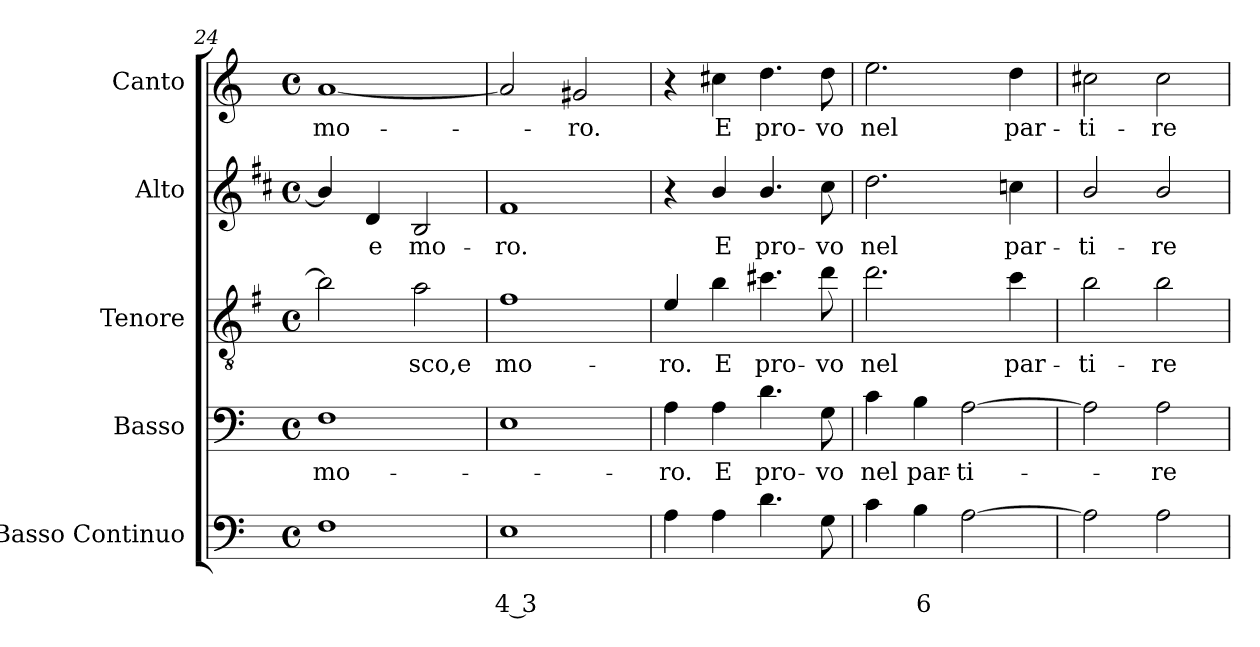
**kern	**text	**text	**kern	**text	**kern	**text	**kern	**text	**kern	**text
*part5	*part5	*part5	*part4	*part4	*part3	*part3	*part2	*part2	*part1	*part1
*staff5	*staff5	*staff5	*staff4	*staff4	*staff3	*staff3	*staff2	*staff2	*staff1	*staff1
*I"Basso Continuo	*	*	*I"Basso	*	*I"Tenore	*	*I"Alto	*	*I"Canto	*
*I'BC	*	*	*I'B	*	*I'T	*	*I'A	*	*I'C	*
!!LO:LB:g=z
*clefF4	*	*	*clefF4	*	*clefGv2	*	*clefG2	*	*clefG2	*
*	*	*	*	*	*ITrd4c7	*	*ITrd1c2	*	*	*
*k[]	*	*	*k[]	*	*k[]	*	*k[]	*	*k[]	*
*C:	*	*	*C:	*	*C:	*	*C:	*	*C:	*
*M4/4	*	*	*M4/4	*	*M4/4	*	*M4/4	*	*M4/4	*
*met(c)	*	*	*met(c)	*	*met(c)	*	*met(c)	*	*met(c)	*
=24	=24	=24	=24	=24	=24	=24	=24	=24	=24	=24
!	!	!	!	!LO:LY:b	!	!	!	!	!	!
!	!	!	!	!	!	!	!	!	!	!LO:LY:b
1F	.	.	1F	mo-	2e\]	.	4a/]	.	[1a	mo-
!	!	!	!	!	!	!	!	!LO:LY:b	!	!
.	.	.	.	.	.	.	4c/	e	.	.
!	!	!	!	!	!	!LO:LY:b	!	!	!	!
!	!	!	!	!	!	!	!	!LO:LY:b	!	!
.	.	.	.	.	2d\	-sco,e	2A/	mo-	.	.
=25	=25	=25	=25	=25	=25	=25	=25	=25	=25	=25
!	!	!LO:LY:b	!	!	!	!	!	!	!	!
!	!	!	!	!	!	!LO:LY:b	!	!	!	!
!	!	!	!	!	!	!	!	!LO:LY:b	!	!
1E	.	4 3	1E	.	1B	mo-	1e	-ro.	2a/]	.
!	!	!	!	!	!	!	!	!	!	!LO:LY:b
.	.	.	.	.	.	.	.	.	2g#X/	-ro.
=26	=26	=26	=26	=26	=26	=26	=26	=26	=26	=26
!	!	!	!	!LO:LY:b	!	!	!	!	!	!
!	!	!	!	!	!	!LO:LY:b	!	!	!	!
4A\	.	.	4A\	-ro.	4A/	-ro.	4r	.	4r	.
!	!	!	!	!LO:LY:b	!	!	!	!	!	!
!	!	!	!	!	!	!LO:LY:b	!	!	!	!
!	!	!	!	!	!	!	!	!LO:LY:b	!	!
!	!	!	!	!	!	!	!	!	!	!LO:LY:b
4A\	.	.	4A\	E	4e\	E	4a/	E	4cc#X\	E
!	!	!	!	!LO:LY:b	!	!	!	!	!	!
!	!	!	!	!	!	!LO:LY:b	!	!	!	!
!	!	!	!	!	!	!	!	!LO:LY:b	!	!
!	!	!	!	!	!	!	!	!	!	!LO:LY:b
4.d\	.	.	4.d\	pro-	4.f#X\	pro-	4.a/	pro-	4.dd\	pro-
!	!	!	!	!LO:LY:b	!	!	!	!	!	!
!	!	!	!	!	!	!LO:LY:b	!	!	!	!
!	!	!	!	!	!	!	!	!LO:LY:b	!	!
!	!	!	!	!	!	!	!	!	!	!LO:LY:b
8G\	.	.	8G\	-vo	8g\	-vo	8b\	-vo	8dd\	-vo
=27	=27	=27	=27	=27	=27	=27	=27	=27	=27	=27
!	!	!	!	!LO:LY:b	!	!	!	!	!	!
!	!	!	!	!	!	!LO:LY:b	!	!	!	!
!	!	!	!	!	!	!	!	!LO:LY:b	!	!
!	!	!	!	!	!	!	!	!	!	!LO:LY:b
4c\	.	.	4c\	nel	2.g\	nel	2.cc\	nel	2.ee\	nel
!	!	!LO:LY:b	!	!	!	!	!	!	!	!
!	!	!	!	!LO:LY:b	!	!	!	!	!	!
4B\	.	6	4B\	par-	.	.	.	.	.	.
!	!	!	!	!LO:LY:b	!	!	!	!	!	!
[2A\	.	.	[2A\	-ti-	.	.	.	.	.	.
!	!	!	!	!	!	!LO:LY:b	!	!	!	!
!	!	!	!	!	!	!	!	!LO:LY:b	!	!
!	!	!	!	!	!	!	!	!	!	!LO:LY:b
.	.	.	.	.	4f\	par-	4b-X\	par-	4dd\	par-
=28	=28	=28	=28	=28	=28	=28	=28	=28	=28	=28
!	!	!	!	!	!	!LO:LY:b	!	!	!	!
!	!	!	!	!	!	!	!	!LO:LY:b	!	!
!	!	!	!	!	!	!	!	!	!	!LO:LY:b
2A\]	.	.	2A\]	.	2e\	-ti-	2a/	-ti-	2cc#X\	-ti-
!	!	!	!	!LO:LY:b	!	!	!	!	!	!
!	!	!	!	!	!	!LO:LY:b	!	!	!	!
!	!	!	!	!	!	!	!	!LO:LY:b	!	!
!	!	!	!	!	!	!	!	!	!	!LO:LY:b
2A\	.	.	2A\	-re	2e\	-re	2a/	-re	2cc#\	-re
=	=	=	=	=	=	=	=	=	=	=
*-	*-	*-	*-	*-	*-	*-	*-	*-	*-	*-
